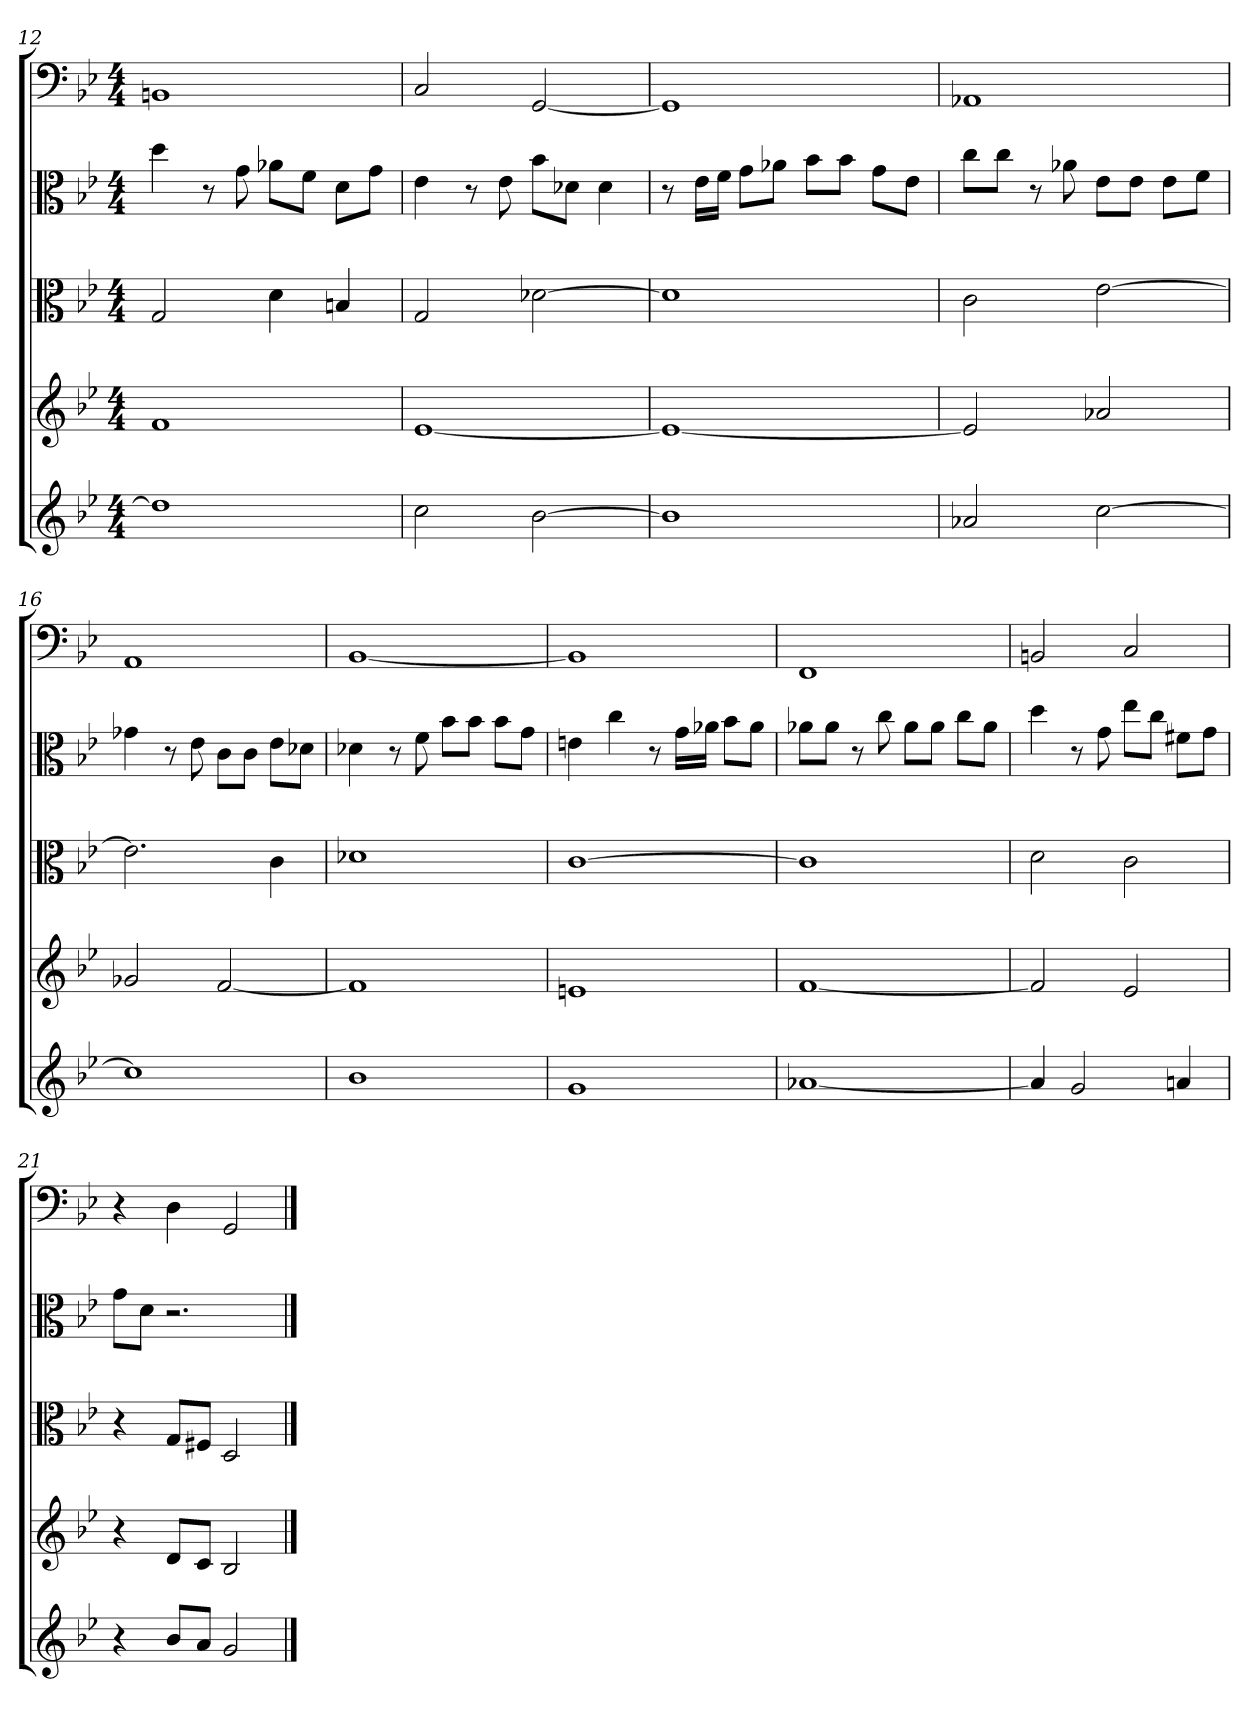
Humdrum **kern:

**kern	**kern	**kern	**kern	**kern
*part5	*part4	*part3	*part2	*part1
*staff5	*staff4	*staff3	*staff2	*staff1
*	*	*clefC3	*clefC3	*clefF4
*k[b-e-]	*k[b-e-]	*k[b-e-]	*k[b-e-]	*k[b-e-]
*g:	*g:	*g:	*g:	*g:
*M4/4	*M4/4	*M4/4	*M4/4	*M4/4
=12	=12	=12	=12	=12
1dd]	1f	2G	4dd	1BBn
.	.	.	8r	.
.	.	.	8g	.
.	.	4d	8a-X\L	.
.	.	.	8f\J	.
.	.	4Bn	8d\L	.
.	.	.	8g\J	.
=13	=13	=13	=13	=13
2cc	[1e-	2G	4e-	2C
.	.	.	8r	.
.	.	.	8e-	.
[2b-	.	[2d-X	8b-\L	[2GG
.	.	.	8d-X\J	.
.	.	.	4d-	.
=14	=14	=14	=14	=14
1b-]	1e-_	1d-]	8r	1GG]
.	.	.	16e-\LL	.
.	.	.	16f\JJ	.
.	.	.	8g\L	.
.	.	.	8a-X\J	.
.	.	.	8b-\L	.
.	.	.	8b-\J	.
.	.	.	8g\L	.
.	.	.	8e-\J	.
=15	=15	=15	=15	=15
2a-X	2e-]	2c	8cc\L	1AA-X
.	.	.	8cc\J	.
.	.	.	8r	.
.	.	.	8a-X	.
[2cc	2a-X	[2e-	8e-\L	.
.	.	.	8e-\J	.
.	.	.	8e-\L	.
.	.	.	8f\J	.
=16	=16	=16	=16	=16
1cc]	2g-X	2.e-]	4g-X	1AA
.	.	.	8r	.
.	.	.	8e-	.
.	[2f	.	8c\L	.
.	.	.	8c\J	.
.	.	4c	8e-\L	.
.	.	.	8d-X\J	.
=17	=17	=17	=17	=17
1b-	1f]	1d-X	4d-X	[1BB-
.	.	.	8r	.
.	.	.	8f	.
.	.	.	8b-\L	.
.	.	.	8b-\J	.
.	.	.	8b-\L	.
.	.	.	8g\J	.
=18	=18	=18	=18	=18
1g	1en	[1c	4en	1BB-]
.	.	.	4cc	.
.	.	.	8r	.
.	.	.	16g\LL	.
.	.	.	16a-X\JJ	.
.	.	.	8b-\L	.
.	.	.	8a-\J	.
=19	=19	=19	=19	=19
[1a-X	[1f	1c]	8a-X\L	1FF
.	.	.	8a-\J	.
.	.	.	8r	.
.	.	.	8cc	.
.	.	.	8a-\L	.
.	.	.	8a-\J	.
.	.	.	8cc\L	.
.	.	.	8a-\J	.
=20	=20	=20	=20	=20
4a-]	2f]	2d	4dd	2BBn
2g	.	.	8r	.
.	.	.	8g	.
.	2e-	2c	8ee-\L	2C
.	.	.	8cc\J	.
4an	.	.	8f#X\L	.
.	.	.	8g\J	.
=21	=21	=21	=21	=21
4r	4r	4r	8g\L	4r
.	.	.	8d\J	.
8b-L	8dL	8G/L	2.r	4D
8aJ	8cJ	8F#X/J	.	.
2g	2B-	2D	.	2GG
==	==	==	==	==
*-	*-	*-	*-	*-
